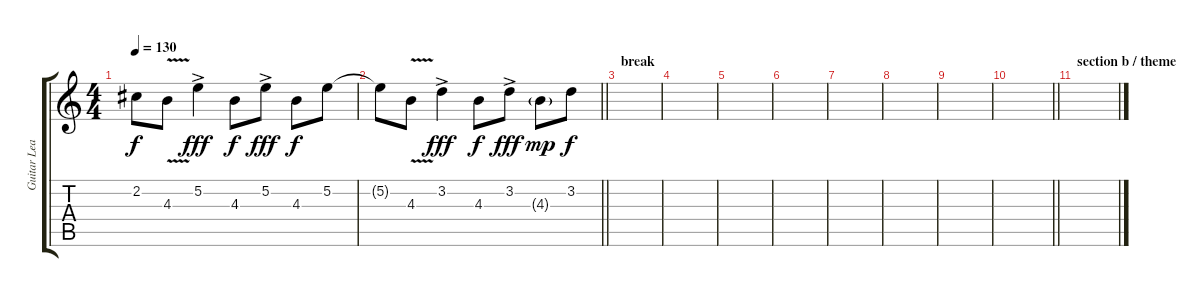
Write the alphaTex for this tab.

\track ("Guitar Lead" "Guitar Lea") {instrument electricguitarjazz}
\staff {score tabs}
\tuning (E4 B3 G3 D3 A2 E2) {hide}
\ts (4 4)
\tempo 130
\clef g2
\ks c
2.2{t}.8{dy f} 4.3{v}.8 5.2{ac}.4{dy fff} 4.3.8{dy f} 5.2{ac}.8{dy fff} 4.3.8{dy f} 5.2.8 |
\barLineRight lightlight
5.2{t}.8 4.3{v}.8 3.2{ac}.4{dy fff} 4.3.8{dy f} 3.2{ac}.8{dy fff} 4.3{g}.8{dy mp} 3.2.8{dy f} |
\section ("" "break")
|
|
|
|
|
|
|
\barLineRight lightlight
|
\section ("" "section b / theme")
